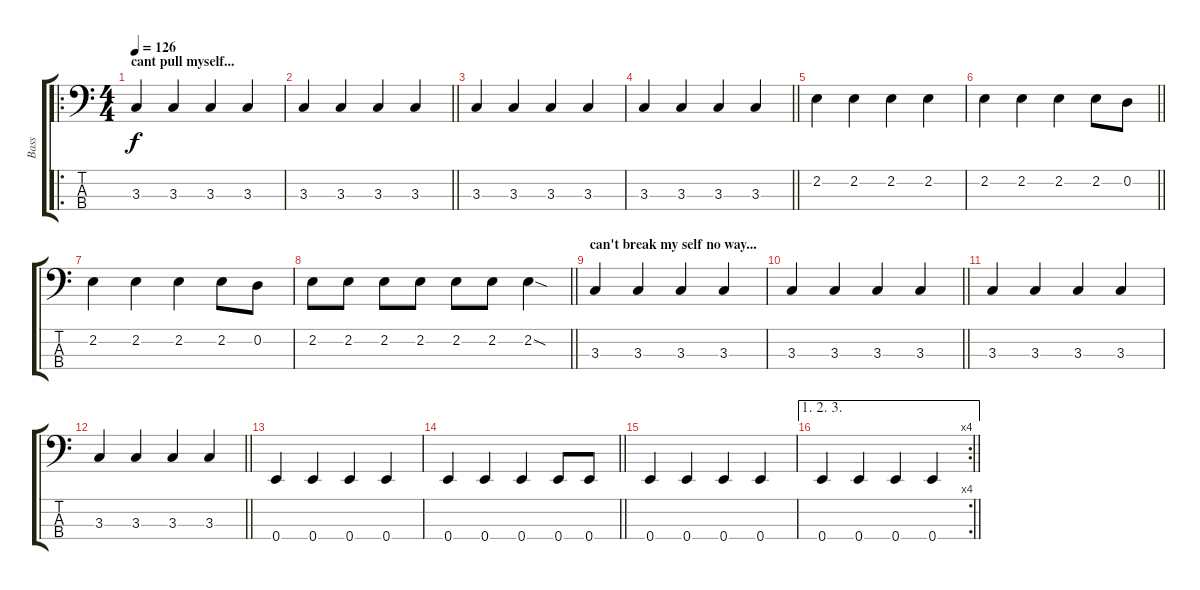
\track ("Bass" "Bass") {instrument electricbassfinger}
\staff {score tabs}
\tuning (G2 D2 A1 E1) {hide}
\ro
\ts (4 4)
\section ("" "cant pull myself...")
\tempo 126
\clef f4
\ks c
3.3.4{dy f} 3.3.4 3.3.4 3.3.4 |
\barLineRight lightlight
3.3.4 3.3.4 3.3.4 3.3.4 |
3.3.4 3.3.4 3.3.4 3.3.4 |
\barLineRight lightlight
3.3.4 3.3.4 3.3.4 3.3.4 |
2.2.4 2.2.4 2.2.4 2.2.4 |
\barLineRight lightlight
2.2.4 2.2.4 2.2.4 2.2.8 0.2.8 |
2.2.4 2.2.4 2.2.4 2.2.8 0.2.8 |
\barLineRight lightlight
2.2.8 2.2.8 2.2.8 2.2.8 2.2.8 2.2.8 2.2{sod}.4 |
\section ("" "can't break my self no way...")
3.3.4 3.3.4 3.3.4 3.3.4 |
\barLineRight lightlight
3.3.4 3.3.4 3.3.4 3.3.4 |
3.3.4 3.3.4 3.3.4 3.3.4 |
\barLineRight lightlight
3.3.4 3.3.4 3.3.4 3.3.4 |
0.4.4 0.4.4 0.4.4 0.4.4 |
\barLineRight lightlight
0.4.4 0.4.4 0.4.4 0.4.8 0.4.8 |
0.4.4 0.4.4 0.4.4 0.4.4 |
\ae (1 2 3)
\rc 4
\barLineRight lightlight
0.4.4 0.4.4 0.4.4 0.4.4
